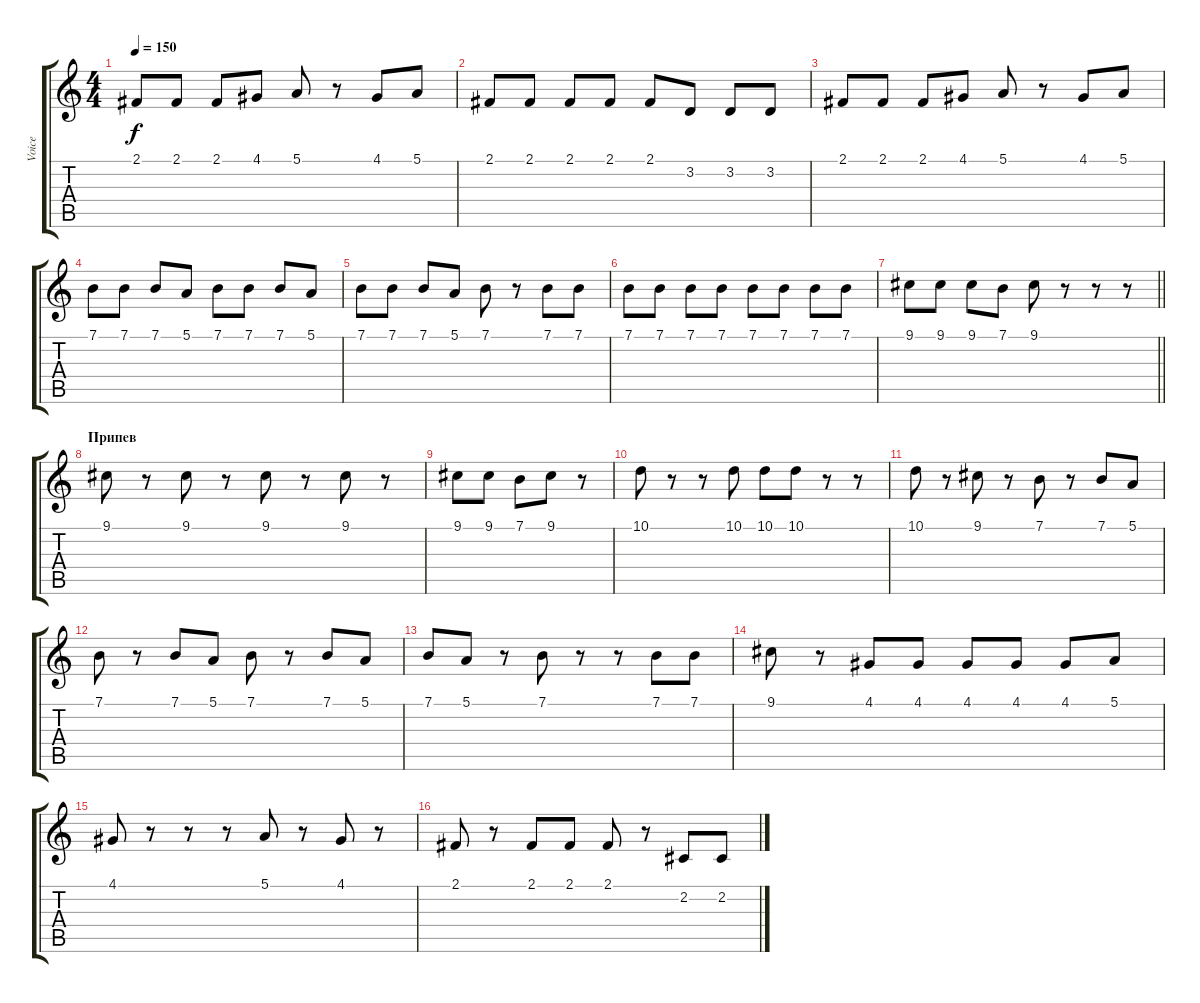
\track ("Voice" "Voice") {instrument flute}
\staff {score tabs}
\tuning (E4 B3 G3 D3 A2 E2) {hide}
\ts (4 4)
\tempo 150
\clef g2
\ks c
2.1.8{dy f} 2.1.8 2.1.8 4.1.8 5.1.8 r.8 4.1.8 5.1.8 |
2.1.8 2.1.8 2.1.8 2.1.8 2.1.8 3.2.8 3.2.8 3.2.8 |
2.1.8 2.1.8 2.1.8 4.1.8 5.1.8 r.8 4.1.8 5.1.8 |
7.1.8 7.1.8 7.1.8 5.1.8 7.1.8 7.1.8 7.1.8 5.1.8 |
7.1.8 7.1.8 7.1.8 5.1.8 7.1.8 r.8 7.1.8 7.1.8 |
7.1.8 7.1.8 7.1.8 7.1.8 7.1.8 7.1.8 7.1.8 7.1.8 |
\barLineRight lightlight
9.1.8 9.1.8 9.1.8 7.1.8 9.1.8 r.8 r.8 r.8 |
\section ("" "Припев")
9.1.8 r.8 9.1.8 r.8 9.1.8 r.8 9.1.8 r.8 |
9.1.8 9.1.8 7.1.8 9.1.8 r.8 |
10.1.8 r.8 r.8 10.1.8 10.1.8 10.1.8 r.8 r.8 |
10.1.8 r.8 9.1.8 r.8 7.1.8 r.8 7.1.8 5.1.8 |
7.1.8 r.8 7.1.8 5.1.8 7.1.8 r.8 7.1.8 5.1.8 |
7.1.8 5.1.8 r.8 7.1.8 r.8 r.8 7.1.8 7.1.8 |
9.1.8 r.8 4.1.8 4.1.8 4.1.8 4.1.8 4.1.8 5.1.8 |
4.1.8 r.8 r.8 r.8 5.1.8 r.8 4.1.8 r.8 |
2.1.8 r.8 2.1.8 2.1.8 2.1.8 r.8 2.2.8 2.2.8
